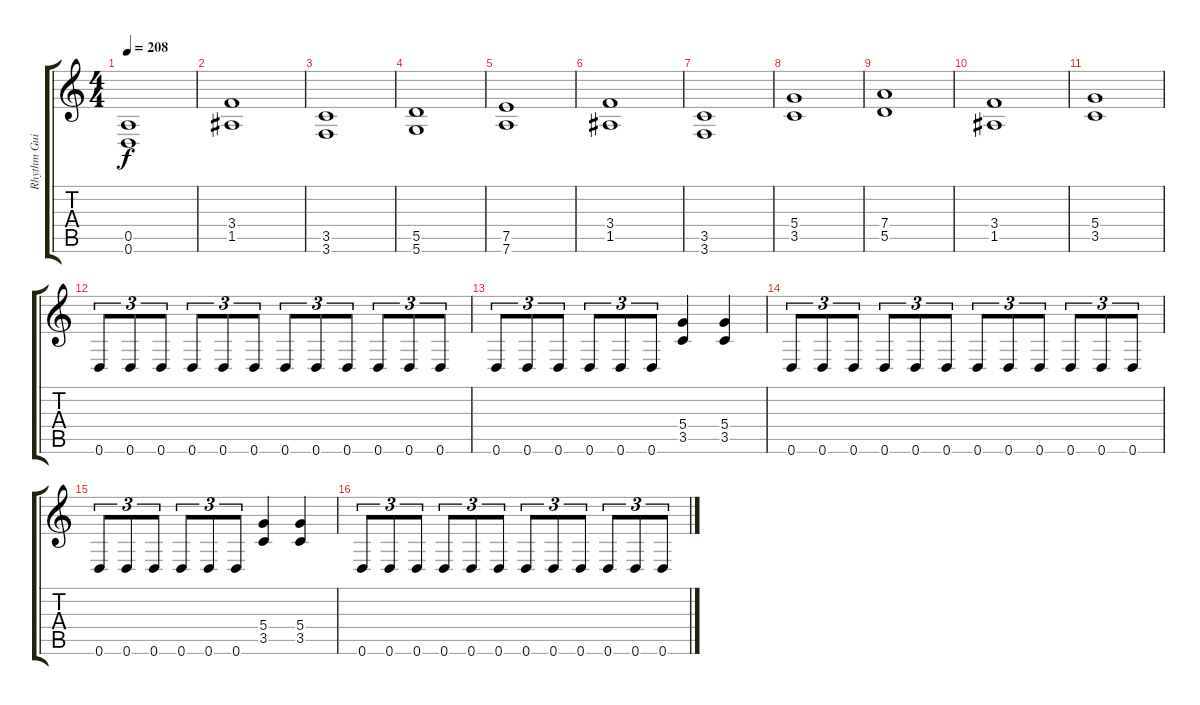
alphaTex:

\track ("Rhythm Guitar" "Rhythm Gui") {instrument distortionguitar}
\staff {score tabs}
\tuning (E4 B3 G3 D3 A2 D2) {hide}
\ts (4 4)
\tempo 208
\clef g2
\ks c
(0.5{t} 0.6{t}).1{dy f} |
(3.4 1.5).1 |
(3.5 3.6).1 |
(5.5 5.6).1 |
(7.5 7.6).1 |
(3.4 1.5).1 |
(3.5 3.6).1 |
(5.4 3.5).1 |
(7.4 5.5).1 |
(3.4 1.5).1 |
(5.4 3.5).1 |
0.6.8{tu (3 2)} 0.6.8{tu (3 2)} 0.6.8{tu (3 2)} 0.6.8{tu (3 2)} 0.6.8{tu (3 2)} 0.6.8{tu (3 2)} 0.6.8{tu (3 2)} 0.6.8{tu (3 2)} 0.6.8{tu (3 2)} 0.6.8{tu (3 2)} 0.6.8{tu (3 2)} 0.6.8{tu (3 2)} |
0.6.8{tu (3 2)} 0.6.8{tu (3 2)} 0.6.8{tu (3 2)} 0.6.8{tu (3 2)} 0.6.8{tu (3 2)} 0.6.8{tu (3 2)} (5.4 3.5).4 (5.4 3.5).4 |
0.6.8{tu (3 2)} 0.6.8{tu (3 2)} 0.6.8{tu (3 2)} 0.6.8{tu (3 2)} 0.6.8{tu (3 2)} 0.6.8{tu (3 2)} 0.6.8{tu (3 2)} 0.6.8{tu (3 2)} 0.6.8{tu (3 2)} 0.6.8{tu (3 2)} 0.6.8{tu (3 2)} 0.6.8{tu (3 2)} |
0.6.8{tu (3 2)} 0.6.8{tu (3 2)} 0.6.8{tu (3 2)} 0.6.8{tu (3 2)} 0.6.8{tu (3 2)} 0.6.8{tu (3 2)} (5.4 3.5).4 (5.4 3.5).4 |
0.6.8{tu (3 2)} 0.6.8{tu (3 2)} 0.6.8{tu (3 2)} 0.6.8{tu (3 2)} 0.6.8{tu (3 2)} 0.6.8{tu (3 2)} 0.6.8{tu (3 2)} 0.6.8{tu (3 2)} 0.6.8{tu (3 2)} 0.6.8{tu (3 2)} 0.6.8{tu (3 2)} 0.6.8{tu (3 2)}
